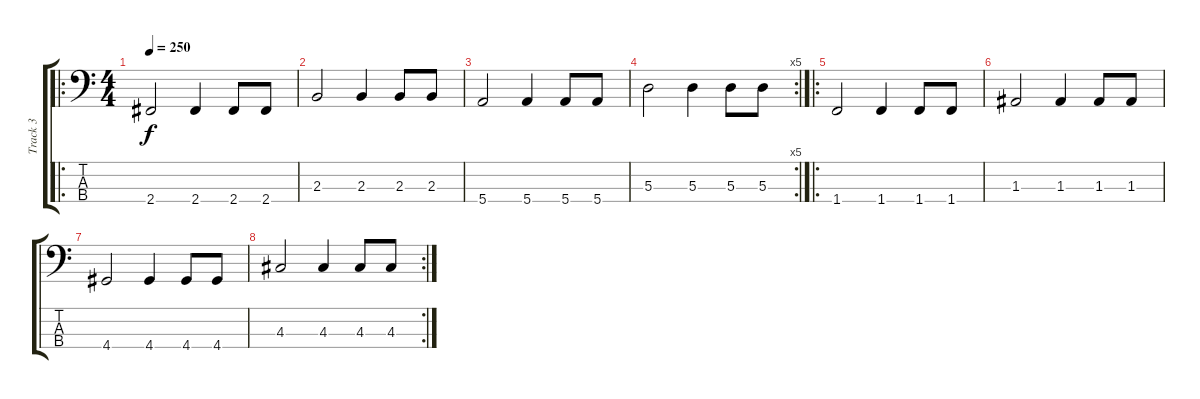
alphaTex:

\track ("Track 3" "Track 3") {instrument electricbassfinger}
\staff {score tabs}
\tuning (G2 D2 A1 E1) {hide}
\ro
\ts (4 4)
\tempo 250
\clef f4
\ks c
2.4.2{dy f} 2.4.4 2.4.8 2.4.8 |
2.3.2 2.3.4 2.3.8 2.3.8 |
5.4.2 5.4.4 5.4.8 5.4.8 |
\rc 5
5.3.2 5.3.4 5.3.8 5.3.8 |
\ro
1.4.2 1.4.4 1.4.8 1.4.8 |
1.3.2 1.3.4 1.3.8 1.3.8 |
4.4.2 4.4.4 4.4.8 4.4.8 |
\rc 2
4.3.2 4.3.4 4.3.8 4.3.8
